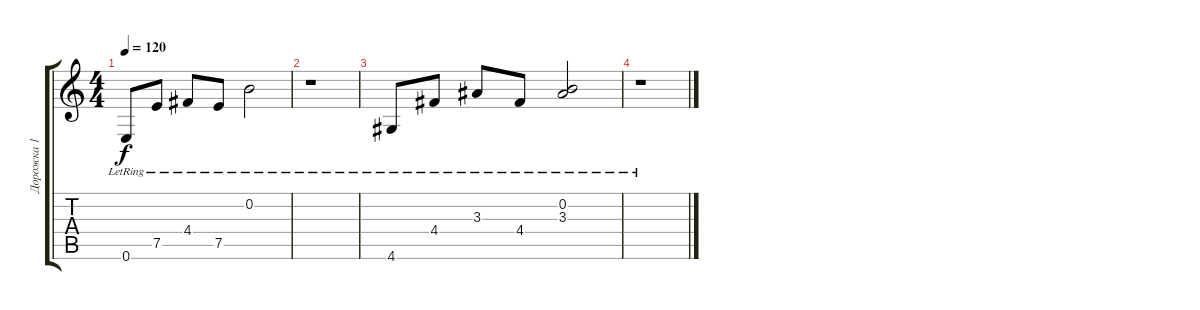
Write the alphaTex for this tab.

\track ("Дорожка 1" "Дорожка 1") {instrument acousticguitarsteel}
\staff {score tabs}
\tuning (E4 B3 G3 D3 A2 E2) {hide}
\ts (4 4)
\tempo 120
\clef g2
\ks c
0.6{lr}.8{dy f} 7.5{lr}.8 4.4{lr}.8 7.5{lr}.8 0.2{lr}.2 |
r.1 |
4.6{lr}.8 4.4{lr}.8 3.3{lr}.8 4.4{lr}.8 (0.2{lr} 3.3{lr}).2 |
r.1
